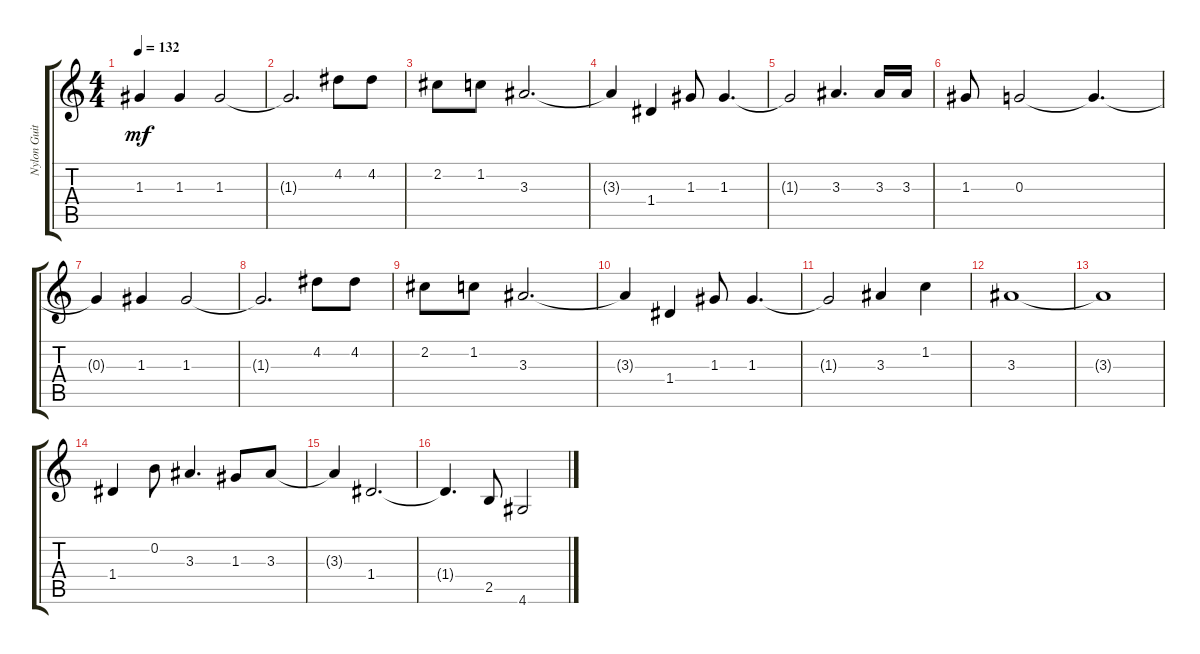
\track ("Nylon Guitar" "Nylon Guit") {instrument acousticguitarnylon}
\staff {score tabs}
\tuning (E4 B3 G3 D3 A2 E2) {hide}
\ts (4 4)
\tempo 132
\clef g2
\ks c
1.3{t}.4{dy mf} 1.3.4 1.3.2 |
1.3{t}.2{d} 4.2.8 4.2.8 |
2.2.8 1.2.8 3.3.2{d} |
3.3{t}.4 1.4.4 1.3.8 1.3.4{d} |
1.3{t}.2 3.3.4{d} 3.3.16 3.3.16 |
1.3.8 0.3.2 0.3{t}.4{d} |
0.3{t}.4 1.3.4 1.3.2 |
1.3{t}.2{d} 4.2.8 4.2.8 |
2.2.8 1.2.8 3.3.2{d} |
3.3{t}.4 1.4.4 1.3.8 1.3.4{d} |
1.3{t}.2 3.3.4 1.2.4 |
3.3.1 |
3.3{t}.1 |
1.4.4 0.2.8 3.3.4{d} 1.3.8 3.3.8 |
3.3{t}.4 1.4.2{d} |
1.4{t}.4{d} 2.5.8 4.6.2
